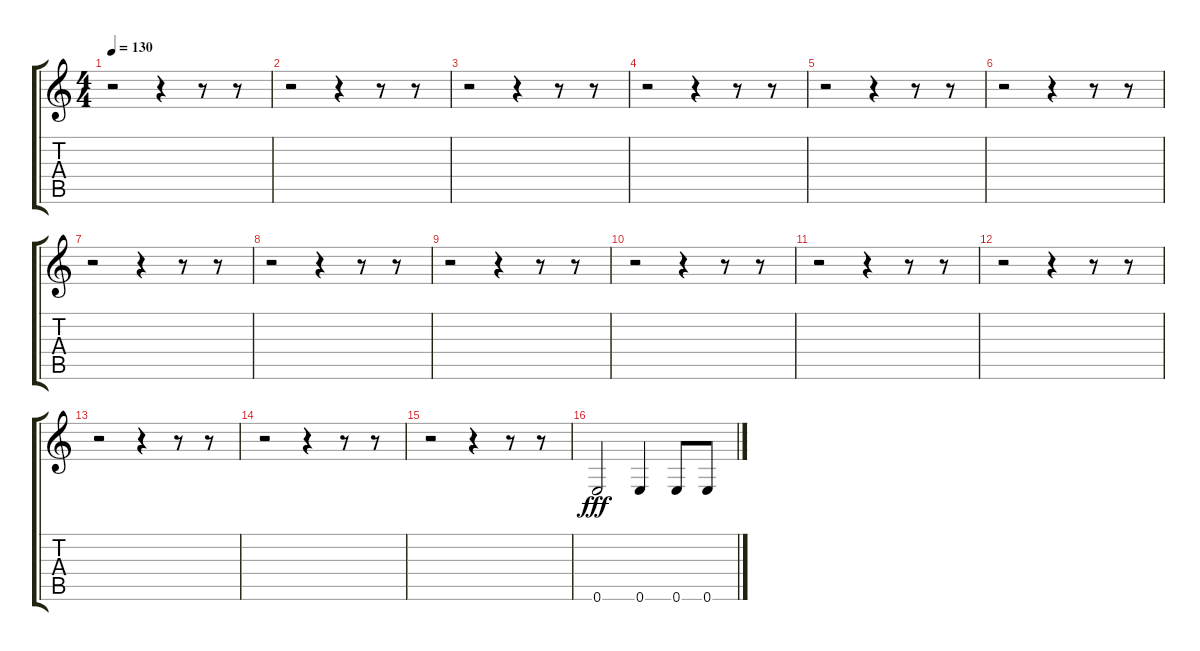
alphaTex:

\track "" {instrument electricbasspick}
\staff {score tabs}
\tuning (E4 B3 G3 D3 A2 E2) {hide}
\ts (4 4)
\tempo 130
\clef g2
\ks c
r.2{dy fff} r.4 r.8 r.8 |
r.2 r.4 r.8 r.8 |
r.2 r.4 r.8 r.8 |
r.2 r.4 r.8 r.8 |
r.2 r.4 r.8 r.8 |
r.2 r.4 r.8 r.8 |
r.2 r.4 r.8 r.8 |
r.2 r.4 r.8 r.8 |
r.2 r.4 r.8 r.8 |
r.2 r.4 r.8 r.8 |
r.2 r.4 r.8 r.8 |
r.2 r.4 r.8 r.8 |
r.2 r.4 r.8 r.8 |
r.2 r.4 r.8 r.8 |
r.2 r.4 r.8 r.8 |
0.6.2 0.6.4 0.6.8 0.6.8
